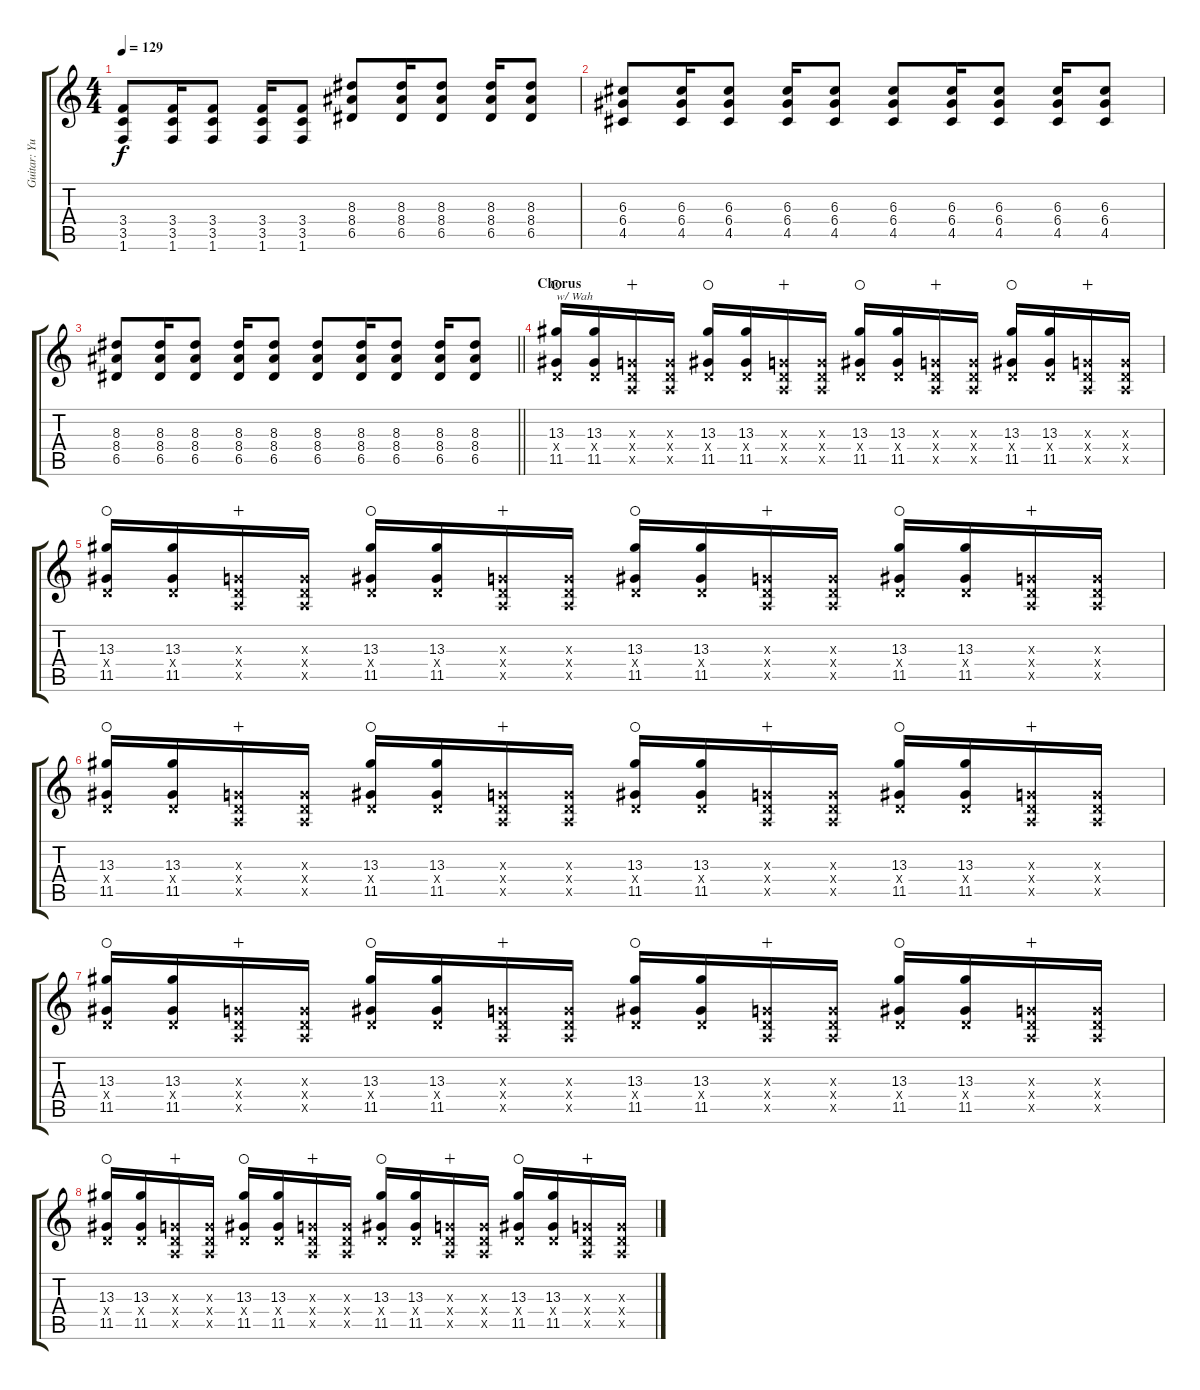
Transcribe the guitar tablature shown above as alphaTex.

\track ("Guitar: Yui Hirasawa" "Guitar: Yu") {instrument distortionguitar}
\staff {score tabs}
\tuning (E4 B3 G3 D3 A2 E2) {hide}
\ts (4 4)
\tempo 129
\clef g2
\ks c
(3.4 3.5 1.6).8{dy f} (3.4 3.5 1.6).16 (3.4 3.5 1.6).8 (3.4 3.5 1.6).16 (3.4 3.5 1.6).8 (8.3 8.4 6.5).8 (8.3 8.4 6.5).16 (8.3 8.4 6.5).8 (8.3 8.4 6.5).16 (8.3 8.4 6.5).8 |
(6.3 6.4 4.5).8 (6.3 6.4 4.5).16 (6.3 6.4 4.5).8 (6.3 6.4 4.5).16 (6.3 6.4 4.5).8 (6.3 6.4 4.5).8 (6.3 6.4 4.5).16 (6.3 6.4 4.5).8 (6.3 6.4 4.5).16 (6.3 6.4 4.5).8 |
\barLineRight lightlight
(8.3 8.4 6.5).8 (8.3 8.4 6.5).16 (8.3 8.4 6.5).8 (8.3 8.4 6.5).16 (8.3 8.4 6.5).8 (8.3 8.4 6.5).8 (8.3 8.4 6.5).16 (8.3 8.4 6.5).8 (8.3 8.4 6.5).16 (8.3 8.4 6.5).8 |
\section ("" "Chorus")
(13.3 0.4{x} 11.5).16{txt "w/ Wah" waho} (13.3 0.4{x} 11.5).16 (0.3{x} 0.4{x} 0.5{x}).16{wahc} (0.3{x} 0.4{x} 0.5{x}).16 (13.3 0.4{x} 11.5).16{waho} (13.3 0.4{x} 11.5).16 (0.3{x} 0.4{x} 0.5{x}).16{wahc} (0.3{x} 0.4{x} 0.5{x}).16 (13.3 0.4{x} 11.5).16{waho} (13.3 0.4{x} 11.5).16 (0.3{x} 0.4{x} 0.5{x}).16{wahc} (0.3{x} 0.4{x} 0.5{x}).16 (13.3 0.4{x} 11.5).16{waho} (13.3 0.4{x} 11.5).16 (0.3{x} 0.4{x} 0.5{x}).16{wahc} (0.3{x} 0.4{x} 0.5{x}).16 |
(13.3 0.4{x} 11.5).16{waho} (13.3 0.4{x} 11.5).16 (0.3{x} 0.4{x} 0.5{x}).16{wahc} (0.3{x} 0.4{x} 0.5{x}).16 (13.3 0.4{x} 11.5).16{waho} (13.3 0.4{x} 11.5).16 (0.3{x} 0.4{x} 0.5{x}).16{wahc} (0.3{x} 0.4{x} 0.5{x}).16 (13.3 0.4{x} 11.5).16{waho} (13.3 0.4{x} 11.5).16 (0.3{x} 0.4{x} 0.5{x}).16{wahc} (0.3{x} 0.4{x} 0.5{x}).16 (13.3 0.4{x} 11.5).16{waho} (13.3 0.4{x} 11.5).16 (0.3{x} 0.4{x} 0.5{x}).16{wahc} (0.3{x} 0.4{x} 0.5{x}).16 |
(13.3 0.4{x} 11.5).16{waho} (13.3 0.4{x} 11.5).16 (0.3{x} 0.4{x} 0.5{x}).16{wahc} (0.3{x} 0.4{x} 0.5{x}).16 (13.3 0.4{x} 11.5).16{waho} (13.3 0.4{x} 11.5).16 (0.3{x} 0.4{x} 0.5{x}).16{wahc} (0.3{x} 0.4{x} 0.5{x}).16 (13.3 0.4{x} 11.5).16{waho} (13.3 0.4{x} 11.5).16 (0.3{x} 0.4{x} 0.5{x}).16{wahc} (0.3{x} 0.4{x} 0.5{x}).16 (13.3 0.4{x} 11.5).16{waho} (13.3 0.4{x} 11.5).16 (0.3{x} 0.4{x} 0.5{x}).16{wahc} (0.3{x} 0.4{x} 0.5{x}).16 |
(13.3 0.4{x} 11.5).16{waho} (13.3 0.4{x} 11.5).16 (0.3{x} 0.4{x} 0.5{x}).16{wahc} (0.3{x} 0.4{x} 0.5{x}).16 (13.3 0.4{x} 11.5).16{waho} (13.3 0.4{x} 11.5).16 (0.3{x} 0.4{x} 0.5{x}).16{wahc} (0.3{x} 0.4{x} 0.5{x}).16 (13.3 0.4{x} 11.5).16{waho} (13.3 0.4{x} 11.5).16 (0.3{x} 0.4{x} 0.5{x}).16{wahc} (0.3{x} 0.4{x} 0.5{x}).16 (13.3 0.4{x} 11.5).16{waho} (13.3 0.4{x} 11.5).16 (0.3{x} 0.4{x} 0.5{x}).16{wahc} (0.3{x} 0.4{x} 0.5{x}).16 |
(13.3 0.4{x} 11.5).16{waho} (13.3 0.4{x} 11.5).16 (0.3{x} 0.4{x} 0.5{x}).16{wahc} (0.3{x} 0.4{x} 0.5{x}).16 (13.3 0.4{x} 11.5).16{waho} (13.3 0.4{x} 11.5).16 (0.3{x} 0.4{x} 0.5{x}).16{wahc} (0.3{x} 0.4{x} 0.5{x}).16 (13.3 0.4{x} 11.5).16{waho} (13.3 0.4{x} 11.5).16 (0.3{x} 0.4{x} 0.5{x}).16{wahc} (0.3{x} 0.4{x} 0.5{x}).16 (13.3 0.4{x} 11.5).16{waho} (13.3 0.4{x} 11.5).16 (0.3{x} 0.4{x} 0.5{x}).16{wahc} (0.3{x} 0.4{x} 0.5{x}).16
